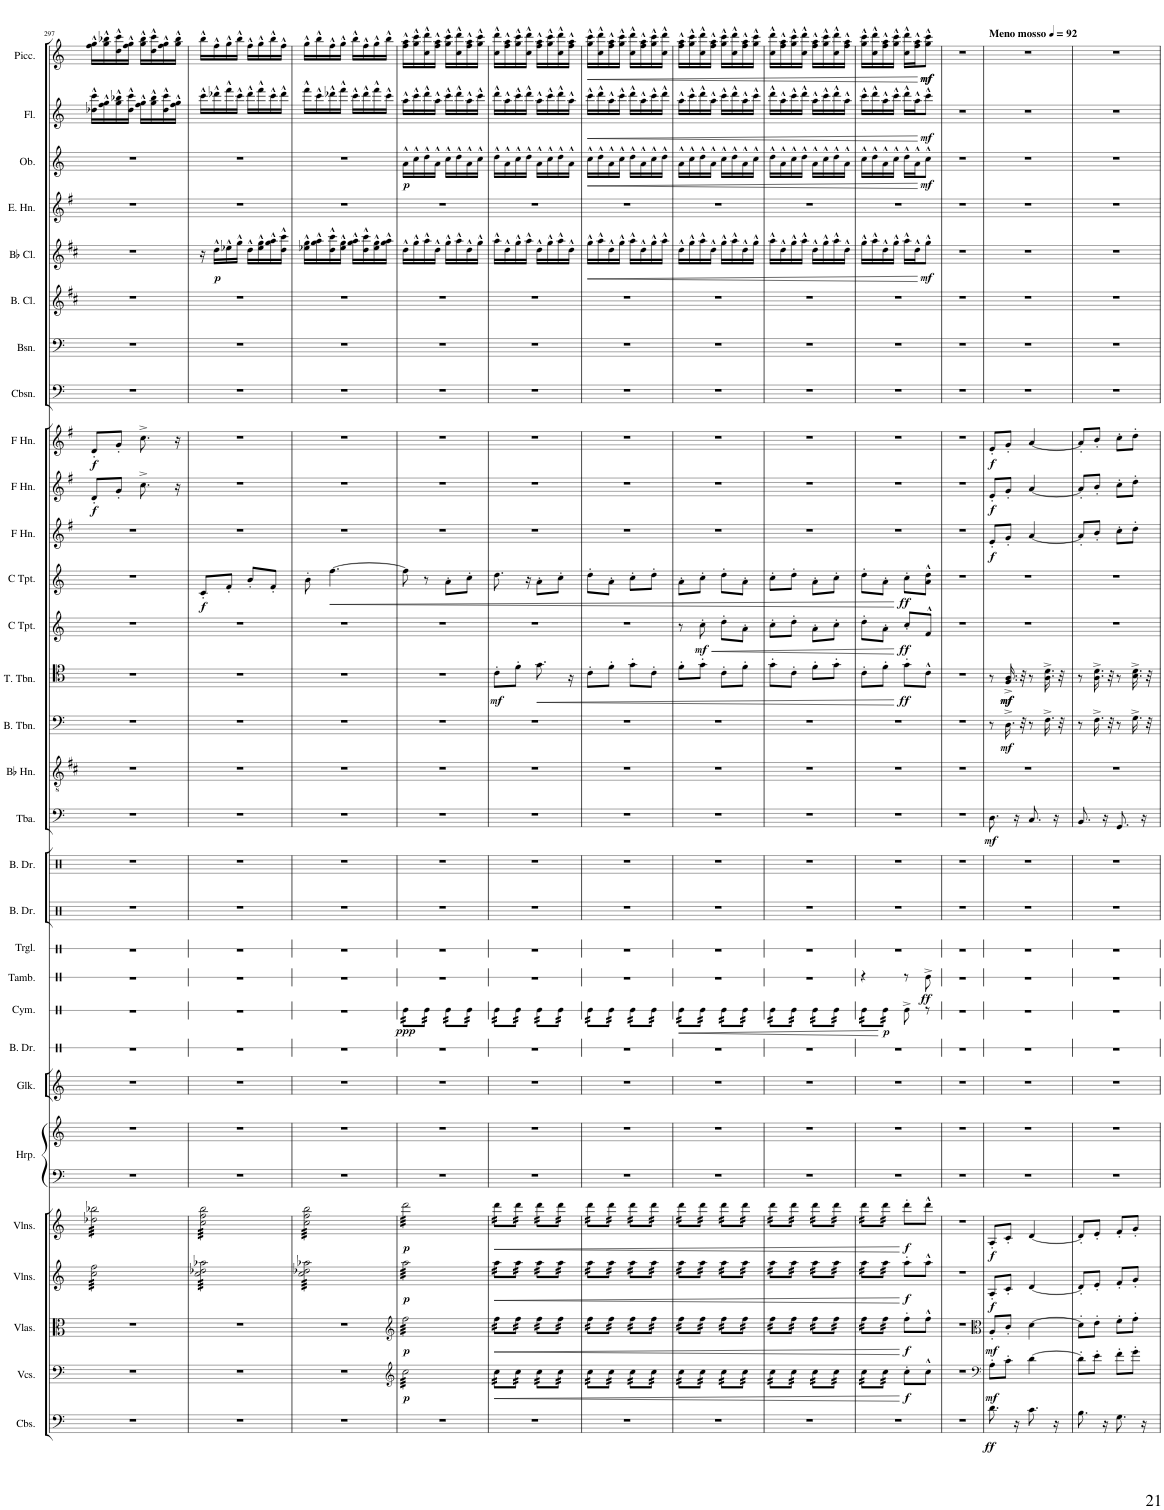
**kern	**dynam	**kern	**dynam	**kern	**dynam	**kern	**dynam	**kern	**dynam	**kern	**kern	**kern	**kern	**kern	**dynam	**kern	**dynam	**kern	**kern	**kern	**kern	**dynam	**kern	**kern	**dynam	**kern	**dynam	**kern	**dynam	**kern	**dynam	**kern	**dynam	**kern	**dynam	**kern	**dynam	**kern	**kern	**kern	**kern	**dynam	**kern	**kern	**dynam	**kern	**dynam	**kern	**dynam
*part30	*part30	*part29	*part29	*part28	*part28	*part27	*part27	*part26	*part26	*part25	*part25	*part24	*part23	*part22	*part22	*part21	*part21	*part20	*part19	*part18	*part17	*part17	*part16	*part15	*part15	*part14	*part14	*part13	*part13	*part12	*part12	*part11	*part11	*part10	*part10	*part9	*part9	*part8	*part7	*part6	*part5	*part5	*part4	*part3	*part3	*part2	*part2	*part1	*part1
*staff31	*staff31	*staff30	*staff30	*staff29	*staff29	*staff28	*staff28	*staff27	*staff27	*staff26	*staff25	*staff24	*staff23	*staff22	*staff22	*staff21	*staff21	*staff20	*staff19	*staff18	*staff17	*staff17	*staff16	*staff15	*staff15	*staff14	*staff14	*staff13	*staff13	*staff12	*staff12	*staff11	*staff11	*staff10	*staff10	*staff9	*staff9	*staff8	*staff7	*staff6	*staff5	*staff5	*staff4	*staff3	*staff3	*staff2	*staff2	*staff1	*staff1
*I"Contrabasses	*	*I"Violoncellos	*	*I"Violas	*	*I"Violins II	*	*I"Violins I	*	*I"Harps	*	*I"Glockenspiel	*I"Bass Drum	*I"Cymbal	*	*I"Tambourine	*	*I"Triangle	*I"Timpani II	*I"Timpani I	*I"Bass Tuba	*	*I"Tenor Tuba	*I"Bass Trombone	*	*I"Tenor Trombone	*	*I"C Trumpet	*	*I"C Trumpet	*	*I"Horn in F	*	*I"Horn in F	*	*I"Horn in F	*	*I"Contrabassoon	*I"Bassoon	*I"Bass Clarinet	*I"Bb Clarinet	*	*I"English Horn	*I"Oboe	*	*I"Flute	*	*I"Piccolo	*
*I'Cbs.	*	*I'Vcs.	*	*I'Vlas.	*	*I'Vlns.	*	*I'Vlns.	*	*I'Hrp.	*	*I'Glk.	*I'B. Dr.	*I'Cym.	*	*I'Tamb.	*	*I'Trgl.	*I'Timp.	*I'Timp.	*I'Tba.	*	*	*I'B. Tbn.	*	*I'T. Tbn.	*	*I'C Tpt.	*	*I'C Tpt.	*	*	*	*	*	*	*	*I'Cbsn.	*I'Bsn.	*I'B. Cl.	*I'Bb Cl.	*	*I'E. Hn.	*I'Ob.	*	*I'Fl.	*	*I'Picc.	*
!!LO:PB:g=z
*clefF4	*	*clefF4	*	*clefC3	*	*clefG2	*	*clefG2	*	*clefF4	*clefG2	*clefG2	*clefX	*clefX	*	*clefX	*	*clefX	*clefF4	*clefF4	*clefF4	*	*clefGv2	*clefF4	*	*clefC4	*	*clefG2	*	*clefG2	*	*clefG2	*	*clefG2	*	*clefG2	*	*clefF4	*clefF4	*clefG2	*clefG2	*	*clefG2	*clefG2	*	*clefG2	*	*clefG2	*
*Trd7c12	*	*	*	*	*	*	*	*	*	*	*	*Trd-14c-24	*	*	*	*	*	*	*	*	*	*	*Trd1c2	*	*	*	*	*	*	*	*	*Trd4c7	*	*Trd4c7	*	*Trd4c7	*	*Trd7c12	*	*Trd8c14	*Trd1c2	*	*Trd4c7	*	*	*	*	*Trd-7c-12	*
*k[]	*	*k[]	*	*k[]	*	*k[]	*	*k[]	*	*k[]	*k[]	*k[]	*k[]	*k[]	*	*k[]	*	*k[]	*k[]	*k[]	*k[]	*	*k[f#c#]	*k[]	*	*k[]	*	*k[]	*	*k[]	*	*k[f#]	*	*k[f#]	*	*k[f#]	*	*k[]	*k[]	*k[f#c#]	*k[f#c#]	*	*k[f#]	*k[]	*	*k[]	*	*k[]	*
*M2/4	*	*M2/4	*	*M2/4	*	*M2/4	*	*M2/4	*	*M2/4	*M2/4	*M2/4	*M2/4	*M2/4	*	*M2/4	*	*M2/4	*M2/4	*M2/4	*M2/4	*	*M2/4	*M2/4	*	*M2/4	*	*M2/4	*	*M2/4	*	*M2/4	*	*M2/4	*	*M2/4	*	*M2/4	*M2/4	*M2/4	*M2/4	*	*M2/4	*M2/4	*	*M2/4	*	*M2/4	*
=297	=297	=297	=297	=297	=297	=297	=297	=297	=297	=297	=297	=297	=297	=297	=297	=297	=297	=297	=297	=297	=297	=297	=297	=297	=297	=297	=297	=297	=297	=297	=297	=297	=297	=297	=297	=297	=297	=297	=297	=297	=297	=297	=297	=297	=297	=297	=297	=297	=297
!	!	!	!	!	!	!	!	!	!	!	!	!	!	!	!	!	!	!	!	!	!	!	!	!	!	!	!	!	!	!	!	!	!	!	!LO:DY:b	!	!LO:DY:b	!	!	!	!	!	!	!	!	!	!	!	!
*	*	*	*	*	*	*tremolo	*	*	*	*	*	*	*	*	*	*	*	*	*	*	*	*	*	*	*	*	*	*	*	*	*	*	*	*	*	*	*	*	*	*	*	*	*	*	*	*	*	*	*
*	*	*	*	*	*	*	*	*tremolo	*	*	*	*	*	*	*	*	*	*	*	*	*	*	*	*	*	*	*	*	*	*	*	*	*	*	*	*	*	*	*	*	*	*	*	*	*	*	*	*	*
2r	.	2r	.	2r	.	32cc\ 32ff\LLL	.	32dd-X\ 32bb-X\LLL	.	2r	2r	2r	2r	2r	.	2r	.	2r	2r	2r	2r	.	2r	2r	.	2r	.	2r	.	2r	.	2r	.	8d'/L	f	8d'/L	f	2r	2r	2r	2r	.	2r	2r	.	16dd-X\^^ 16ccc\^^LL	.	16ff\^^ 16gg\^^LL	.
.	.	.	.	.	.	32cc\ 32ff\	.	32dd-X\ 32bb-X\	.	.	.	.	.	.	.	.	.	.	.	.	.	.	.	.	.	.	.	.	.	.	.	.	.	.	.	.	.	.	.	.	.	.	.	.	.	.	.	.	.
.	.	.	.	.	.	32cc\ 32ff\	.	32dd-X\ 32bb-X\	.	.	.	.	.	.	.	.	.	.	.	.	.	.	.	.	.	.	.	.	.	.	.	.	.	.	.	.	.	.	.	.	.	.	.	.	.	16ff\^^ 16gg\^^	.	16gg\^^ 16bb-X\^^	.
.	.	.	.	.	.	32cc\ 32ff\	.	32dd-X\ 32bb-X\	.	.	.	.	.	.	.	.	.	.	.	.	.	.	.	.	.	.	.	.	.	.	.	.	.	.	.	.	.	.	.	.	.	.	.	.	.	.	.	.	.
.	.	.	.	.	.	32cc\ 32ff\	.	32dd-X\ 32bb-X\	.	.	.	.	.	.	.	.	.	.	.	.	.	.	.	.	.	.	.	.	.	.	.	.	.	8g'/J	.	8g'/J	.	.	.	.	.	.	.	.	.	16gg\^^ 16bb-X\^^	.	16dd\^^ 16ccc\^^	.
.	.	.	.	.	.	32cc\ 32ff\	.	32dd-X\ 32bb-X\	.	.	.	.	.	.	.	.	.	.	.	.	.	.	.	.	.	.	.	.	.	.	.	.	.	.	.	.	.	.	.	.	.	.	.	.	.	.	.	.	.
.	.	.	.	.	.	32cc\ 32ff\	.	32dd-X\ 32bb-X\	.	.	.	.	.	.	.	.	.	.	.	.	.	.	.	.	.	.	.	.	.	.	.	.	.	.	.	.	.	.	.	.	.	.	.	.	.	16dd-\^^ 16ccc\^^JJ	.	16ff\^^ 16gg\^^JJ	.
.	.	.	.	.	.	32cc\ 32ff\	.	32dd-X\ 32bb-X\	.	.	.	.	.	.	.	.	.	.	.	.	.	.	.	.	.	.	.	.	.	.	.	.	.	.	.	.	.	.	.	.	.	.	.	.	.	.	.	.	.
.	.	.	.	.	.	32cc\ 32ff\	.	32dd-X\ 32bb-X\	.	.	.	.	.	.	.	.	.	.	.	.	.	.	.	.	.	.	.	.	.	.	.	.	.	8.cc^\	.	8.cc^\	.	.	.	.	.	.	.	.	.	16ff\^^ 16gg\^^LL	.	16gg\^^ 16bb-\^^LL	.
.	.	.	.	.	.	32cc\ 32ff\	.	32dd-X\ 32bb-X\	.	.	.	.	.	.	.	.	.	.	.	.	.	.	.	.	.	.	.	.	.	.	.	.	.	.	.	.	.	.	.	.	.	.	.	.	.	.	.	.	.
.	.	.	.	.	.	32cc\ 32ff\	.	32dd-X\ 32bb-X\	.	.	.	.	.	.	.	.	.	.	.	.	.	.	.	.	.	.	.	.	.	.	.	.	.	.	.	.	.	.	.	.	.	.	.	.	.	16gg\^^ 16bb-\^^	.	16dd\^^ 16ccc\^^	.
.	.	.	.	.	.	32cc\ 32ff\	.	32dd-X\ 32bb-X\	.	.	.	.	.	.	.	.	.	.	.	.	.	.	.	.	.	.	.	.	.	.	.	.	.	.	.	.	.	.	.	.	.	.	.	.	.	.	.	.	.
.	.	.	.	.	.	32cc\ 32ff\	.	32dd-X\ 32bb-X\	.	.	.	.	.	.	.	.	.	.	.	.	.	.	.	.	.	.	.	.	.	.	.	.	.	.	.	.	.	.	.	.	.	.	.	.	.	16dd-\^^ 16ccc\^^	.	16ff\^^ 16gg\^^	.
.	.	.	.	.	.	32cc\ 32ff\	.	32dd-X\ 32bb-X\	.	.	.	.	.	.	.	.	.	.	.	.	.	.	.	.	.	.	.	.	.	.	.	.	.	.	.	.	.	.	.	.	.	.	.	.	.	.	.	.	.
.	.	.	.	.	.	32cc\ 32ff\	.	32dd-X\ 32bb-X\	.	.	.	.	.	.	.	.	.	.	.	.	.	.	.	.	.	.	.	.	.	.	.	.	.	16r	.	16r	.	.	.	.	.	.	.	.	.	16ff\^^ 16gg\^^JJ	.	16gg\^^ 16bb-\^^JJ	.
.	.	.	.	.	.	32cc\ 32ff\JJJ	.	32dd-X\ 32bb-X\JJJ	.	.	.	.	.	.	.	.	.	.	.	.	.	.	.	.	.	.	.	.	.	.	.	.	.	.	.	.	.	.	.	.	.	.	.	.	.	.	.	.	.
=298	=298	=298	=298	=298	=298	=298	=298	=298	=298	=298	=298	=298	=298	=298	=298	=298	=298	=298	=298	=298	=298	=298	=298	=298	=298	=298	=298	=298	=298	=298	=298	=298	=298	=298	=298	=298	=298	=298	=298	=298	=298	=298	=298	=298	=298	=298	=298	=298	=298
!	!	!	!	!	!	!	!	!	!	!	!	!	!	!	!	!	!	!	!	!	!	!	!	!	!	!	!	!	!	!	!LO:DY:b	!	!	!	!	!	!	!	!	!	!	!	!	!	!	!	!	!	!
2r	.	2r	.	2r	.	32cc\ 32dd-X\ 32aa-X\LLL	.	32cc\ 32ff\ 32bb\LLL	.	2r	2r	2r	2r	2r	.	2r	.	2r	2r	2r	2r	.	2r	2r	.	2r	.	2r	.	8c'/L	f	2r	.	2r	.	2r	.	2r	2r	2r	16r	.	2r	2r	.	16ccc^^\LL	.	16bb^^\LL	.
.	.	.	.	.	.	32cc\ 32dd-X\ 32aa-X\	.	32cc\ 32ff\ 32bb\	.	.	.	.	.	.	.	.	.	.	.	.	.	.	.	.	.	.	.	.	.	.	.	.	.	.	.	.	.	.	.	.	.	.	.	.	.	.	.	.	.
!	!	!	!	!	!	!	!	!	!	!	!	!	!	!	!	!	!	!	!	!	!	!	!	!	!	!	!	!	!	!	!	!	!	!	!	!	!	!	!	!	!	!LO:DY:b	!	!	!	!	!	!	!
.	.	.	.	.	.	32cc\ 32dd-X\ 32aa-X\	.	32cc\ 32ff\ 32bb\	.	.	.	.	.	.	.	.	.	.	.	.	.	.	.	.	.	.	.	.	.	.	.	.	.	.	.	.	.	.	.	.	16dd^^\LL	p	.	.	.	16ddd-X^^\	.	16ff^^\	.
.	.	.	.	.	.	32cc\ 32dd-X\ 32aa-X\	.	32cc\ 32ff\ 32bb\	.	.	.	.	.	.	.	.	.	.	.	.	.	.	.	.	.	.	.	.	.	.	.	.	.	.	.	.	.	.	.	.	.	.	.	.	.	.	.	.	.
.	.	.	.	.	.	32cc\ 32dd-X\ 32aa-X\	.	32cc\ 32ff\ 32bb\	.	.	.	.	.	.	.	.	.	.	.	.	.	.	.	.	.	.	.	.	.	8f'/J	.	.	.	.	.	.	.	.	.	.	16ee-X^^\	.	.	.	.	16fff^^\	.	16gg^^\	.
.	.	.	.	.	.	32cc\ 32dd-X\ 32aa-X\	.	32cc\ 32ff\ 32bb\	.	.	.	.	.	.	.	.	.	.	.	.	.	.	.	.	.	.	.	.	.	.	.	.	.	.	.	.	.	.	.	.	.	.	.	.	.	.	.	.	.
.	.	.	.	.	.	32cc\ 32dd-X\ 32aa-X\	.	32cc\ 32ff\ 32bb\	.	.	.	.	.	.	.	.	.	.	.	.	.	.	.	.	.	.	.	.	.	.	.	.	.	.	.	.	.	.	.	.	16gg^^\JJ	.	.	.	.	16ccc^^\JJ	.	16bb^^\JJ	.
.	.	.	.	.	.	32cc\ 32dd-X\ 32aa-X\	.	32cc\ 32ff\ 32bb\	.	.	.	.	.	.	.	.	.	.	.	.	.	.	.	.	.	.	.	.	.	.	.	.	.	.	.	.	.	.	.	.	.	.	.	.	.	.	.	.	.
.	.	.	.	.	.	32cc\ 32dd-X\ 32aa-X\	.	32cc\ 32ff\ 32bb\	.	.	.	.	.	.	.	.	.	.	.	.	.	.	.	.	.	.	.	.	.	8b'/L	.	.	.	.	.	.	.	.	.	.	16dd^^\LL	.	.	.	.	16ddd-^^\LL	.	16ff^^\LL	.
.	.	.	.	.	.	32cc\ 32dd-X\ 32aa-X\	.	32cc\ 32ff\ 32bb\	.	.	.	.	.	.	.	.	.	.	.	.	.	.	.	.	.	.	.	.	.	.	.	.	.	.	.	.	.	.	.	.	.	.	.	.	.	.	.	.	.
.	.	.	.	.	.	32cc\ 32dd-X\ 32aa-X\	.	32cc\ 32ff\ 32bb\	.	.	.	.	.	.	.	.	.	.	.	.	.	.	.	.	.	.	.	.	.	.	.	.	.	.	.	.	.	.	.	.	16ee-\^^ 16gg\^^	.	.	.	.	16fff^^\	.	16gg^^\	.
.	.	.	.	.	.	32cc\ 32dd-X\ 32aa-X\	.	32cc\ 32ff\ 32bb\	.	.	.	.	.	.	.	.	.	.	.	.	.	.	.	.	.	.	.	.	.	.	.	.	.	.	.	.	.	.	.	.	.	.	.	.	.	.	.	.	.
.	.	.	.	.	.	32cc\ 32dd-X\ 32aa-X\	.	32cc\ 32ff\ 32bb\	.	.	.	.	.	.	.	.	.	.	.	.	.	.	.	.	.	.	.	.	.	8f'/J	.	.	.	.	.	.	.	.	.	.	16gg\^^ 16aa\^^	.	.	.	.	16ccc^^\	.	16bb^^\	.
.	.	.	.	.	.	32cc\ 32dd-X\ 32aa-X\	.	32cc\ 32ff\ 32bb\	.	.	.	.	.	.	.	.	.	.	.	.	.	.	.	.	.	.	.	.	.	.	.	.	.	.	.	.	.	.	.	.	.	.	.	.	.	.	.	.	.
.	.	.	.	.	.	32cc\ 32dd-X\ 32aa-X\	.	32cc\ 32ff\ 32bb\	.	.	.	.	.	.	.	.	.	.	.	.	.	.	.	.	.	.	.	.	.	.	.	.	.	.	.	.	.	.	.	.	16dd\^^ 16ccc#\^^JJ	.	.	.	.	16ddd-^^\JJ	.	16ff^^\JJ	.
.	.	.	.	.	.	32cc\ 32dd-X\ 32aa-X\JJJ	.	32cc\ 32ff\ 32bb\JJJ	.	.	.	.	.	.	.	.	.	.	.	.	.	.	.	.	.	.	.	.	.	.	.	.	.	.	.	.	.	.	.	.	.	.	.	.	.	.	.	.	.
=299	=299	=299	=299	=299	=299	=299	=299	=299	=299	=299	=299	=299	=299	=299	=299	=299	=299	=299	=299	=299	=299	=299	=299	=299	=299	=299	=299	=299	=299	=299	=299	=299	=299	=299	=299	=299	=299	=299	=299	=299	=299	=299	=299	=299	=299	=299	=299	=299	=299
2r	.	2r	.	2r	.	32cc\ 32dd-X\ 32aa-X\LLL	.	32cc\ 32ff\ 32bb\LLL	.	2r	2r	2r	2r	2r	.	2r	.	2r	2r	2r	2r	.	2r	2r	.	2r	.	2r	.	8b'\	.	2r	.	2r	.	2r	.	2r	2r	2r	16ee-X\^^ 16gg\^^LL	.	2r	2r	.	16fff^^\LL	.	16gg^^\LL	.
.	.	.	.	.	.	32cc\ 32dd-X\ 32aa-X\	.	32cc\ 32ff\ 32bb\	.	.	.	.	.	.	.	.	.	.	.	.	.	.	.	.	.	.	.	.	.	.	.	.	.	.	.	.	.	.	.	.	.	.	.	.	.	.	.	.	.
.	.	.	.	.	.	32cc\ 32dd-X\ 32aa-X\	.	32cc\ 32ff\ 32bb\	.	.	.	.	.	.	.	.	.	.	.	.	.	.	.	.	.	.	.	.	.	.	.	.	.	.	.	.	.	.	.	.	16gg\^^ 16aa\^^	.	.	.	.	16ccc^^\	.	16bb^^\	.
.	.	.	.	.	.	32cc\ 32dd-X\ 32aa-X\	.	32cc\ 32ff\ 32bb\	.	.	.	.	.	.	.	.	.	.	.	.	.	.	.	.	.	.	.	.	.	.	.	.	.	.	.	.	.	.	.	.	.	.	.	.	.	.	.	.	.
!	!	!	!	!	!	!	!	!	!	!	!	!	!	!	!	!	!	!	!	!	!	!	!	!	!	!	!	!	!	!	!LO:HP:b	!	!	!	!	!	!	!	!	!	!	!	!	!	!	!	!	!	!
.	.	.	.	.	.	32cc\ 32dd-X\ 32aa-X\	.	32cc\ 32ff\ 32bb\	.	.	.	.	.	.	.	.	.	.	.	.	.	.	.	.	.	.	.	.	.	[4.ff\	<	.	.	.	.	.	.	.	.	.	16dd\^^ 16ccc#\^^	.	.	.	.	16ddd-X^^\	.	16ff^^\	.
.	.	.	.	.	.	32cc\ 32dd-X\ 32aa-X\	.	32cc\ 32ff\ 32bb\	.	.	.	.	.	.	.	.	.	.	.	.	.	.	.	.	.	.	.	.	.	.	.	.	.	.	.	.	.	.	.	.	.	.	.	.	.	.	.	.	.
.	.	.	.	.	.	32cc\ 32dd-X\ 32aa-X\	.	32cc\ 32ff\ 32bb\	.	.	.	.	.	.	.	.	.	.	.	.	.	.	.	.	.	.	.	.	.	.	.	.	.	.	.	.	.	.	.	.	16ee-\^^ 16gg\^^JJ	.	.	.	.	16fff^^\JJ	.	16gg^^\JJ	.
.	.	.	.	.	.	32cc\ 32dd-X\ 32aa-X\	.	32cc\ 32ff\ 32bb\	.	.	.	.	.	.	.	.	.	.	.	.	.	.	.	.	.	.	.	.	.	.	.	.	.	.	.	.	.	.	.	.	.	.	.	.	.	.	.	.	.
.	.	.	.	.	.	32cc\ 32dd-X\ 32aa-X\	.	32cc\ 32ff\ 32bb\	.	.	.	.	.	.	.	.	.	.	.	.	.	.	.	.	.	.	.	.	.	.	.	.	.	.	.	.	.	.	.	.	16gg\^^ 16aa\^^LL	.	.	.	.	16ccc^^\LL	.	16bb^^\LL	.
.	.	.	.	.	.	32cc\ 32dd-X\ 32aa-X\	.	32cc\ 32ff\ 32bb\	.	.	.	.	.	.	.	.	.	.	.	.	.	.	.	.	.	.	.	.	.	.	.	.	.	.	.	.	.	.	.	.	.	.	.	.	.	.	.	.	.
.	.	.	.	.	.	32cc\ 32dd-X\ 32aa-X\	.	32cc\ 32ff\ 32bb\	.	.	.	.	.	.	.	.	.	.	.	.	.	.	.	.	.	.	.	.	.	.	.	.	.	.	.	.	.	.	.	.	16dd\^^ 16ccc#\^^	.	.	.	.	16ddd-^^\	.	16ff^^\	.
.	.	.	.	.	.	32cc\ 32dd-X\ 32aa-X\	.	32cc\ 32ff\ 32bb\	.	.	.	.	.	.	.	.	.	.	.	.	.	.	.	.	.	.	.	.	.	.	.	.	.	.	.	.	.	.	.	.	.	.	.	.	.	.	.	.	.
.	.	.	.	.	.	32cc\ 32dd-X\ 32aa-X\	.	32cc\ 32ff\ 32bb\	.	.	.	.	.	.	.	.	.	.	.	.	.	.	.	.	.	.	.	.	.	.	.	.	.	.	.	.	.	.	.	.	16ee-\^^ 16gg\^^	.	.	.	.	16fff^^\	.	16gg^^\	.
.	.	.	.	.	.	32cc\ 32dd-X\ 32aa-X\	.	32cc\ 32ff\ 32bb\	.	.	.	.	.	.	.	.	.	.	.	.	.	.	.	.	.	.	.	.	.	.	.	.	.	.	.	.	.	.	.	.	.	.	.	.	.	.	.	.	.
.	.	.	.	.	.	32cc\ 32dd-X\ 32aa-X\	.	32cc\ 32ff\ 32bb\	.	.	.	.	.	.	.	.	.	.	.	.	.	.	.	.	.	.	.	.	.	.	.	.	.	.	.	.	.	.	.	.	16gg\^^ 16aa\^^JJ	.	.	.	.	16ccc^^\JJ	.	16bb^^\JJ	.
.	.	.	.	.	.	32cc\ 32dd-X\ 32aa-X\JJJ	.	32cc\ 32ff\ 32bb\JJJ	.	.	.	.	.	.	.	.	.	.	.	.	.	.	.	.	.	.	.	.	.	.	.	.	.	.	.	.	.	.	.	.	.	.	.	.	.	.	.	.	.
=300	=300	=300	=300	=300	=300	=300	=300	=300	=300	=300	=300	=300	=300	=300	=300	=300	=300	=300	=300	=300	=300	=300	=300	=300	=300	=300	=300	=300	=300	=300	=300	=300	=300	=300	=300	=300	=300	=300	=300	=300	=300	=300	=300	=300	=300	=300	=300	=300	=300
*	*	*clefG2	*	*clefG2	*	*	*	*	*	*	*	*	*	*	*	*	*	*	*	*	*	*	*	*	*	*	*	*	*	*	*	*	*	*	*	*	*	*	*	*	*	*	*	*	*	*	*	*	*
!	!	!	!LO:DY:b	!	!LO:DY:b	!	!LO:DY:b	!	!LO:DY:b	!	!	!	!	!	!LO:DY:b	!	!	!	!	!	!	!	!	!	!	!	!	!	!	!	!	!	!	!	!	!	!	!	!	!	!	!	!	!	!LO:DY:b	!	!	!	!
*	*	*tremolo	*	*	*	*	*	*	*	*	*	*	*	*	*	*	*	*	*	*	*	*	*	*	*	*	*	*	*	*	*	*	*	*	*	*	*	*	*	*	*	*	*	*	*	*	*	*	*
*	*	*	*	*tremolo	*	*	*	*	*	*	*	*	*	*	*	*	*	*	*	*	*	*	*	*	*	*	*	*	*	*	*	*	*	*	*	*	*	*	*	*	*	*	*	*	*	*	*	*	*
*	*	*	*	*	*	*	*	*	*	*	*	*	*	*tremolo	*	*	*	*	*	*	*	*	*	*	*	*	*	*	*	*	*	*	*	*	*	*	*	*	*	*	*	*	*	*	*	*	*	*	*
2r	.	32cc\LLL	p	32ff\LLL	p	32aa\LLL	p	32ddd\LLL	p	2r	2r	2r	2r	32Re\LLL	ppp	2r	.	2r	2r	2r	2r	.	2r	2r	.	2r	.	2r	.	8ff\]	.	2r	.	2r	.	2r	.	2r	2r	2r	16dd^^\LL	.	2r	16a^^\LL	p	16aa^^\LL	.	16ff\^^ 16aa\^^LL	.
.	.	32cc\	.	32ff\	.	32aa\	.	32ddd\	.	.	.	.	.	32Re\	.	.	.	.	.	.	.	.	.	.	.	.	.	.	.	.	.	.	.	.	.	.	.	.	.	.	.	.	.	.	.	.	.	.	.
.	.	32cc\	.	32ff\	.	32aa\	.	32ddd\	.	.	.	.	.	32Re\	.	.	.	.	.	.	.	.	.	.	.	.	.	.	.	.	.	.	.	.	.	.	.	.	.	.	16gg^^\	.	.	16cc^^\	.	16ccc^^\	.	16gg\^^ 16ccc\^^	.
.	.	32cc\	.	32ff\	.	32aa\	.	32ddd\	.	.	.	.	.	32Re\	.	.	.	.	.	.	.	.	.	.	.	.	.	.	.	.	.	.	.	.	.	.	.	.	.	.	.	.	.	.	.	.	.	.	.
.	.	32cc\	.	32ff\	.	32aa\	.	32ddd\	.	.	.	.	.	32Re\	.	.	.	.	.	.	.	.	.	.	.	.	.	.	.	8r	.	.	.	.	.	.	.	.	.	.	16aa^^\	.	.	16dd^^\	.	16ddd^^\	.	16cc\^^ 16ddd\^^	.
.	.	32cc\	.	32ff\	.	32aa\	.	32ddd\	.	.	.	.	.	32Re\	.	.	.	.	.	.	.	.	.	.	.	.	.	.	.	.	.	.	.	.	.	.	.	.	.	.	.	.	.	.	.	.	.	.	.
.	.	32cc\	.	32ff\	.	32aa\	.	32ddd\	.	.	.	.	.	32Re\	.	.	.	.	.	.	.	.	.	.	.	.	.	.	.	.	.	.	.	.	.	.	.	.	.	.	16dd^^\JJ	.	.	16a^^\JJ	.	16aa^^\JJ	.	16ff\^^ 16aa\^^JJ	.
.	.	32cc\	.	32ff\	.	32aa\	.	32ddd\	.	.	.	.	.	32Re\JJJ	.	.	.	.	.	.	.	.	.	.	.	.	.	.	.	.	.	.	.	.	.	.	.	.	.	.	.	.	.	.	.	.	.	.	.
*	*	*	*	*	*	*	*	*	*	*	*	*	*	*	*	*	*	*	*	*	*	*	*	*	*	*	*	*	*	*	*	*	*	*	*	*	*	*	*	*	*	*	*	*	*	*	*	*MM128	*
.	.	32cc\	.	32ff\	.	32aa\	.	32ddd\	.	.	.	.	.	32Re\LLL	.	.	.	.	.	.	.	.	.	.	.	.	.	.	.	8a'\L	.	.	.	.	.	.	.	.	.	.	16gg^^\LL	.	.	16cc^^\LL	.	16ccc^^\LL	.	16gg\^^ 16ccc\^^LL	.
.	.	32cc\	.	32ff\	.	32aa\	.	32ddd\	.	.	.	.	.	32Re\	.	.	.	.	.	.	.	.	.	.	.	.	.	.	.	.	.	.	.	.	.	.	.	.	.	.	.	.	.	.	.	.	.	.	.
.	.	32cc\	.	32ff\	.	32aa\	.	32ddd\	.	.	.	.	.	32Re\	.	.	.	.	.	.	.	.	.	.	.	.	.	.	.	.	.	.	.	.	.	.	.	.	.	.	16aa^^\	.	.	16dd^^\	.	16ddd^^\	.	16cc\^^ 16ddd\^^	.
.	.	32cc\	.	32ff\	.	32aa\	.	32ddd\	.	.	.	.	.	32Re\	.	.	.	.	.	.	.	.	.	.	.	.	.	.	.	.	.	.	.	.	.	.	.	.	.	.	.	.	.	.	.	.	.	.	.
.	.	32cc\	.	32ff\	.	32aa\	.	32ddd\	.	.	.	.	.	32Re\	.	.	.	.	.	.	.	.	.	.	.	.	.	.	.	8cc'\J	.	.	.	.	.	.	.	.	.	.	16dd^^\	.	.	16a^^\	.	16aa^^\	.	16ff\^^ 16aa\^^	.
.	.	32cc\	.	32ff\	.	32aa\	.	32ddd\	.	.	.	.	.	32Re\	.	.	.	.	.	.	.	.	.	.	.	.	.	.	.	.	.	.	.	.	.	.	.	.	.	.	.	.	.	.	.	.	.	.	.
.	.	32cc\	.	32ff\	.	32aa\	.	32ddd\	.	.	.	.	.	32Re\	.	.	.	.	.	.	.	.	.	.	.	.	.	.	.	.	.	.	.	.	.	.	.	.	.	.	16gg^^\JJ	.	.	16cc^^\JJ	.	16ccc^^\JJ	.	16gg\^^ 16ccc\^^JJ	.
.	.	32cc\JJJ	.	32ff\JJJ	.	32aa\JJJ	.	32ddd\JJJ	.	.	.	.	.	32Re\JJJ	.	.	.	.	.	.	.	.	.	.	.	.	.	.	.	.	.	.	.	.	.	.	.	.	.	.	.	.	.	.	.	.	.	.	.
=301	=301	=301	=301	=301	=301	=301	=301	=301	=301	=301	=301	=301	=301	=301	=301	=301	=301	=301	=301	=301	=301	=301	=301	=301	=301	=301	=301	=301	=301	=301	=301	=301	=301	=301	=301	=301	=301	=301	=301	=301	=301	=301	=301	=301	=301	=301	=301	=301	=301
!	!	!	!LO:HP:b	!	!LO:HP:b	!	!LO:HP:b	!	!LO:HP:b	!	!	!	!	!	!	!	!	!	!	!	!	!	!	!	!	!	!LO:DY:b	!	!	!	!	!	!	!	!	!	!	!	!	!	!	!	!	!	!	!	!	!	!
2r	.	32cc\LLL	<	32ff\LLL	<	32aa\LLL	<	32ddd\LLL	<	2r	2r	2r	2r	32Re\LLL	.	2r	.	2r	2r	2r	2r	.	2r	2r	.	8c'\L	mf	2r	.	8.dd\	.	2r	.	2r	.	2r	.	2r	2r	2r	16aa^^\LL	.	2r	16dd^^\LL	.	16ddd^^\LL	.	16cc\^^ 16ddd\^^LL	.
.	.	32cc\	.	32ff\	.	32aa\	.	32ddd\	.	.	.	.	.	32Re\	.	.	.	.	.	.	.	.	.	.	.	.	.	.	.	.	.	.	.	.	.	.	.	.	.	.	.	.	.	.	.	.	.	.	.
.	.	32cc\	.	32ff\	.	32aa\	.	32ddd\	.	.	.	.	.	32Re\	.	.	.	.	.	.	.	.	.	.	.	.	.	.	.	.	.	.	.	.	.	.	.	.	.	.	16dd^^\	.	.	16a^^\	.	16aa^^\	.	16ff\^^ 16aa\^^	.
.	.	32cc\	.	32ff\	.	32aa\	.	32ddd\	.	.	.	.	.	32Re\	.	.	.	.	.	.	.	.	.	.	.	.	.	.	.	.	.	.	.	.	.	.	.	.	.	.	.	.	.	.	.	.	.	.	.
.	.	32cc\	.	32ff\	.	32aa\	.	32ddd\	.	.	.	.	.	32Re\	.	.	.	.	.	.	.	.	.	.	.	8f'\J	.	.	.	.	.	.	.	.	.	.	.	.	.	.	16gg^^\	.	.	16cc^^\	.	16ccc^^\	.	16gg\^^ 16ccc\^^	.
.	.	32cc\	.	32ff\	.	32aa\	.	32ddd\	.	.	.	.	.	32Re\	.	.	.	.	.	.	.	.	.	.	.	.	.	.	.	.	.	.	.	.	.	.	.	.	.	.	.	.	.	.	.	.	.	.	.
.	.	32cc\	.	32ff\	.	32aa\	.	32ddd\	.	.	.	.	.	32Re\	.	.	.	.	.	.	.	.	.	.	.	.	.	.	.	16r	.	.	.	.	.	.	.	.	.	.	16aa^^\JJ	.	.	16dd^^\JJ	.	16ddd^^\JJ	.	16cc\^^ 16ddd\^^JJ	.
.	.	32cc\JJJ	.	32ff\JJJ	.	32aa\JJJ	.	32ddd\JJJ	.	.	.	.	.	32Re\JJJ	.	.	.	.	.	.	.	.	.	.	.	.	.	.	.	.	.	.	.	.	.	.	.	.	.	.	.	.	.	.	.	.	.	.	.
!	!	!	!	!	!	!	!	!	!	!	!	!	!	!	!	!	!	!	!	!	!	!	!	!	!	!	!LO:HP:b	!	!	!	!	!	!	!	!	!	!	!	!	!	!	!	!	!	!	!	!	!	!
.	.	32cc\LLL	.	32ff\LLL	.	32aa\LLL	.	32ddd\LLL	.	.	.	.	.	32Re\LLL	.	.	.	.	.	.	.	.	.	.	.	8.g\	<	.	.	8a'\L	.	.	.	.	.	.	.	.	.	.	16dd^^\LL	.	.	16a^^\LL	.	16aa^^\LL	.	16ff\^^ 16aa\^^LL	.
.	.	32cc\	.	32ff\	.	32aa\	.	32ddd\	.	.	.	.	.	32Re\	.	.	.	.	.	.	.	.	.	.	.	.	.	.	.	.	.	.	.	.	.	.	.	.	.	.	.	.	.	.	.	.	.	.	.
.	.	32cc\	.	32ff\	.	32aa\	.	32ddd\	.	.	.	.	.	32Re\	.	.	.	.	.	.	.	.	.	.	.	.	.	.	.	.	.	.	.	.	.	.	.	.	.	.	16gg^^\	.	.	16cc^^\	.	16ccc^^\	.	16gg\^^ 16ccc\^^	.
.	.	32cc\	.	32ff\	.	32aa\	.	32ddd\	.	.	.	.	.	32Re\	.	.	.	.	.	.	.	.	.	.	.	.	.	.	.	.	.	.	.	.	.	.	.	.	.	.	.	.	.	.	.	.	.	.	.
.	.	32cc\	.	32ff\	.	32aa\	.	32ddd\	.	.	.	.	.	32Re\	.	.	.	.	.	.	.	.	.	.	.	.	.	.	.	8cc'\J	.	.	.	.	.	.	.	.	.	.	16aa^^\	.	.	16dd^^\	.	16ddd^^\	.	16cc\^^ 16ddd\^^	.
.	.	32cc\	.	32ff\	.	32aa\	.	32ddd\	.	.	.	.	.	32Re\	.	.	.	.	.	.	.	.	.	.	.	.	.	.	.	.	.	.	.	.	.	.	.	.	.	.	.	.	.	.	.	.	.	.	.
.	.	32cc\	.	32ff\	.	32aa\	.	32ddd\	.	.	.	.	.	32Re\	.	.	.	.	.	.	.	.	.	.	.	16r	.	.	.	.	.	.	.	.	.	.	.	.	.	.	16dd^^\JJ	.	.	16a^^\JJ	.	16aa^^\JJ	.	16ff\^^ 16aa\^^JJ	.
.	.	32cc\JJJ	.	32ff\JJJ	.	32aa\JJJ	.	32ddd\JJJ	.	.	.	.	.	32Re\JJJ	.	.	.	.	.	.	.	.	.	.	.	.	.	.	.	.	.	.	.	.	.	.	.	.	.	.	.	.	.	.	.	.	.	.	.
=302	=302	=302	=302	=302	=302	=302	=302	=302	=302	=302	=302	=302	=302	=302	=302	=302	=302	=302	=302	=302	=302	=302	=302	=302	=302	=302	=302	=302	=302	=302	=302	=302	=302	=302	=302	=302	=302	=302	=302	=302	=302	=302	=302	=302	=302	=302	=302	=302	=302
!	!	!	!	!	!	!	!	!	!	!	!	!	!	!	!	!	!	!	!	!	!	!	!	!	!	!	!	!	!	!	!	!	!	!	!	!	!	!	!	!	!	!LO:HP:b	!	!	!LO:HP:b	!	!LO:HP:b	!	!LO:HP:b
2r	.	32cc\LLL	.	32ff\LLL	.	32aa\LLL	.	32ddd\LLL	.	2r	2r	2r	2r	32Re\LLL	.	2r	.	2r	2r	2r	2r	.	2r	2r	.	8c'\L	.	2r	.	8dd'\L	.	2r	.	2r	.	2r	.	2r	2r	2r	16gg^^\LL	<	2r	16cc^^\LL	<	16ccc^^\LL	<	16gg\^^ 16ccc\^^LL	<
.	.	32cc\	.	32ff\	.	32aa\	.	32ddd\	.	.	.	.	.	32Re\	.	.	.	.	.	.	.	.	.	.	.	.	.	.	.	.	.	.	.	.	.	.	.	.	.	.	.	.	.	.	.	.	.	.	.
.	.	32cc\	.	32ff\	.	32aa\	.	32ddd\	.	.	.	.	.	32Re\	.	.	.	.	.	.	.	.	.	.	.	.	.	.	.	.	.	.	.	.	.	.	.	.	.	.	16aa^^\	.	.	16dd^^\	.	16ddd^^\	.	16cc\^^ 16ddd\^^	.
.	.	32cc\	.	32ff\	.	32aa\	.	32ddd\	.	.	.	.	.	32Re\	.	.	.	.	.	.	.	.	.	.	.	.	.	.	.	.	.	.	.	.	.	.	.	.	.	.	.	.	.	.	.	.	.	.	.
*	*	*	*	*	*	*	*	*	*	*	*	*	*	*	*	*	*	*	*	*	*	*	*	*	*	*	*	*	*	*	*	*	*	*	*	*	*	*	*	*	*	*	*	*	*	*	*	*MM132	*
.	.	32cc\	.	32ff\	.	32aa\	.	32ddd\	.	.	.	.	.	32Re\	.	.	.	.	.	.	.	.	.	.	.	8f'\J	.	.	.	8a'\J	.	.	.	.	.	.	.	.	.	.	16dd^^\	.	.	16a^^\	.	16aa^^\	.	16ff\^^ 16aa\^^	.
.	.	32cc\	.	32ff\	.	32aa\	.	32ddd\	.	.	.	.	.	32Re\	.	.	.	.	.	.	.	.	.	.	.	.	.	.	.	.	.	.	.	.	.	.	.	.	.	.	.	.	.	.	.	.	.	.	.
.	.	32cc\	.	32ff\	.	32aa\	.	32ddd\	.	.	.	.	.	32Re\	.	.	.	.	.	.	.	.	.	.	.	.	.	.	.	.	.	.	.	.	.	.	.	.	.	.	16gg^^\JJ	.	.	16cc^^\JJ	.	16ccc^^\JJ	.	16gg\^^ 16ccc\^^JJ	.
.	.	32cc\JJJ	.	32ff\JJJ	.	32aa\JJJ	.	32ddd\JJJ	.	.	.	.	.	32Re\JJJ	.	.	.	.	.	.	.	.	.	.	.	.	.	.	.	.	.	.	.	.	.	.	.	.	.	.	.	.	.	.	.	.	.	.	.
.	.	32cc\LLL	.	32ff\LLL	.	32aa\LLL	.	32ddd\LLL	.	.	.	.	.	32Re\LLL	.	.	.	.	.	.	.	.	.	.	.	8g'\L	.	.	.	8cc'\L	.	.	.	.	.	.	.	.	.	.	16aa^^\LL	.	.	16dd^^\LL	.	16ddd^^\LL	.	16cc\^^ 16ddd\^^LL	.
.	.	32cc\	.	32ff\	.	32aa\	.	32ddd\	.	.	.	.	.	32Re\	.	.	.	.	.	.	.	.	.	.	.	.	.	.	.	.	.	.	.	.	.	.	.	.	.	.	.	.	.	.	.	.	.	.	.
.	.	32cc\	.	32ff\	.	32aa\	.	32ddd\	.	.	.	.	.	32Re\	.	.	.	.	.	.	.	.	.	.	.	.	.	.	.	.	.	.	.	.	.	.	.	.	.	.	16dd^^\	.	.	16a^^\	.	16aa^^\	.	16ff\^^ 16aa\^^	.
.	.	32cc\	.	32ff\	.	32aa\	.	32ddd\	.	.	.	.	.	32Re\	.	.	.	.	.	.	.	.	.	.	.	.	.	.	.	.	.	.	.	.	.	.	.	.	.	.	.	.	.	.	.	.	.	.	.
.	.	32cc\	.	32ff\	.	32aa\	.	32ddd\	.	.	.	.	.	32Re\	.	.	.	.	.	.	.	.	.	.	.	8c'\J	.	.	.	8dd'\J	.	.	.	.	.	.	.	.	.	.	16gg^^\	.	.	16cc^^\	.	16ccc^^\	.	16gg\^^ 16ccc\^^	.
.	.	32cc\	.	32ff\	.	32aa\	.	32ddd\	.	.	.	.	.	32Re\	.	.	.	.	.	.	.	.	.	.	.	.	.	.	.	.	.	.	.	.	.	.	.	.	.	.	.	.	.	.	.	.	.	.	.
.	.	32cc\	.	32ff\	.	32aa\	.	32ddd\	.	.	.	.	.	32Re\	.	.	.	.	.	.	.	.	.	.	.	.	.	.	.	.	.	.	.	.	.	.	.	.	.	.	16aa^^\JJ	.	.	16dd^^\JJ	.	16ddd^^\JJ	.	16cc\^^ 16ddd\^^JJ	.
.	.	32cc\JJJ	.	32ff\JJJ	.	32aa\JJJ	.	32ddd\JJJ	.	.	.	.	.	32Re\JJJ	.	.	.	.	.	.	.	.	.	.	.	.	.	.	.	.	.	.	.	.	.	.	.	.	.	.	.	.	.	.	.	.	.	.	.
=303	=303	=303	=303	=303	=303	=303	=303	=303	=303	=303	=303	=303	=303	=303	=303	=303	=303	=303	=303	=303	=303	=303	=303	=303	=303	=303	=303	=303	=303	=303	=303	=303	=303	=303	=303	=303	=303	=303	=303	=303	=303	=303	=303	=303	=303	=303	=303	=303	=303
!	!	!	!	!	!	!	!	!	!	!	!	!	!	!	!LO:HP:b	!	!	!	!	!	!	!	!	!	!	!	!	!	!	!	!	!	!	!	!	!	!	!	!	!	!	!	!	!	!	!	!	!	!
2r	.	32cc\LLL	.	32ff\LLL	.	32aa\LLL	.	32ddd\LLL	.	2r	2r	2r	2r	32Re\LLL	<	2r	.	2r	2r	2r	2r	.	2r	2r	.	8f'\L	.	8r	.	8a'\L	.	2r	.	2r	.	2r	.	2r	2r	2r	16dd^^\LL	.	2r	16a^^\LL	.	16aa^^\LL	.	16ff\^^ 16aa\^^LL	.
.	.	32cc\	.	32ff\	.	32aa\	.	32ddd\	.	.	.	.	.	32Re\	.	.	.	.	.	.	.	.	.	.	.	.	.	.	.	.	.	.	.	.	.	.	.	.	.	.	.	.	.	.	.	.	.	.	.
.	.	32cc\	.	32ff\	.	32aa\	.	32ddd\	.	.	.	.	.	32Re\	.	.	.	.	.	.	.	.	.	.	.	.	.	.	.	.	.	.	.	.	.	.	.	.	.	.	16gg^^\	.	.	16cc^^\	.	16ccc^^\	.	16gg\^^ 16ccc\^^	.
.	.	32cc\	.	32ff\	.	32aa\	.	32ddd\	.	.	.	.	.	32Re\	.	.	.	.	.	.	.	.	.	.	.	.	.	.	.	.	.	.	.	.	.	.	.	.	.	.	.	.	.	.	.	.	.	.	.
!	!	!	!	!	!	!	!	!	!	!	!	!	!	!	!	!	!	!	!	!	!	!	!	!	!	!	!	!	!LO:HP:b	!	!	!	!	!	!	!	!	!	!	!	!	!	!	!	!	!	!	!	!
!	!	!	!	!	!	!	!	!	!	!	!	!	!	!	!	!	!	!	!	!	!	!	!	!	!	!	!	!	!LO:DY:n=1:b	!	!	!	!	!	!	!	!	!	!	!	!	!	!	!	!	!	!	!	!
.	.	32cc\	.	32ff\	.	32aa\	.	32ddd\	.	.	.	.	.	32Re\	.	.	.	.	.	.	.	.	.	.	.	8g'\J	.	8cc'\	< mf	8cc'\J	.	.	.	.	.	.	.	.	.	.	16aa^^\	.	.	16dd^^\	.	16ddd^^\	.	16cc\^^ 16ddd\^^	.
.	.	32cc\	.	32ff\	.	32aa\	.	32ddd\	.	.	.	.	.	32Re\	.	.	.	.	.	.	.	.	.	.	.	.	.	.	.	.	.	.	.	.	.	.	.	.	.	.	.	.	.	.	.	.	.	.	.
.	.	32cc\	.	32ff\	.	32aa\	.	32ddd\	.	.	.	.	.	32Re\	.	.	.	.	.	.	.	.	.	.	.	.	.	.	.	.	.	.	.	.	.	.	.	.	.	.	16dd^^\JJ	.	.	16a^^\JJ	.	16aa^^\JJ	.	16ff\^^ 16aa\^^JJ	.
.	.	32cc\JJJ	.	32ff\JJJ	.	32aa\JJJ	.	32ddd\JJJ	.	.	.	.	.	32Re\JJJ	.	.	.	.	.	.	.	.	.	.	.	.	.	.	.	.	.	.	.	.	.	.	.	.	.	.	.	.	.	.	.	.	.	.	.
.	.	32cc\LLL	.	32ff\LLL	.	32aa\LLL	.	32ddd\LLL	.	.	.	.	.	32Re\LLL	.	.	.	.	.	.	.	.	.	.	.	8c'\L	.	8dd'\L	.	8dd'\L	.	.	.	.	.	.	.	.	.	.	16gg^^\LL	.	.	16cc^^\LL	.	16ccc^^\LL	.	16gg\^^ 16ccc\^^LL	.
.	.	32cc\	.	32ff\	.	32aa\	.	32ddd\	.	.	.	.	.	32Re\	.	.	.	.	.	.	.	.	.	.	.	.	.	.	.	.	.	.	.	.	.	.	.	.	.	.	.	.	.	.	.	.	.	.	.
.	.	32cc\	.	32ff\	.	32aa\	.	32ddd\	.	.	.	.	.	32Re\	.	.	.	.	.	.	.	.	.	.	.	.	.	.	.	.	.	.	.	.	.	.	.	.	.	.	16aa^^\	.	.	16dd^^\	.	16ddd^^\	.	16cc\^^ 16ddd\^^	.
.	.	32cc\	.	32ff\	.	32aa\	.	32ddd\	.	.	.	.	.	32Re\	.	.	.	.	.	.	.	.	.	.	.	.	.	.	.	.	.	.	.	.	.	.	.	.	.	.	.	.	.	.	.	.	.	.	.
*	*	*	*	*	*	*	*	*	*	*	*	*	*	*	*	*	*	*	*	*	*	*	*	*	*	*	*	*	*	*	*	*	*	*	*	*	*	*	*	*	*	*	*	*	*	*	*	*MM136	*
.	.	32cc\	.	32ff\	.	32aa\	.	32ddd\	.	.	.	.	.	32Re\	.	.	.	.	.	.	.	.	.	.	.	8f'\J	.	8a'\J	.	8a'\J	.	.	.	.	.	.	.	.	.	.	16dd^^\	.	.	16a^^\	.	16aa^^\	.	16ff\^^ 16aa\^^	.
.	.	32cc\	.	32ff\	.	32aa\	.	32ddd\	.	.	.	.	.	32Re\	.	.	.	.	.	.	.	.	.	.	.	.	.	.	.	.	.	.	.	.	.	.	.	.	.	.	.	.	.	.	.	.	.	.	.
.	.	32cc\	.	32ff\	.	32aa\	.	32ddd\	.	.	.	.	.	32Re\	.	.	.	.	.	.	.	.	.	.	.	.	.	.	.	.	.	.	.	.	.	.	.	.	.	.	16gg^^\JJ	.	.	16cc^^\JJ	.	16ccc^^\JJ	.	16gg\^^ 16ccc\^^JJ	.
.	.	32cc\JJJ	.	32ff\JJJ	.	32aa\JJJ	.	32ddd\JJJ	.	.	.	.	.	32Re\JJJ	.	.	.	.	.	.	.	.	.	.	.	.	.	.	.	.	.	.	.	.	.	.	.	.	.	.	.	.	.	.	.	.	.	.	.
=304	=304	=304	=304	=304	=304	=304	=304	=304	=304	=304	=304	=304	=304	=304	=304	=304	=304	=304	=304	=304	=304	=304	=304	=304	=304	=304	=304	=304	=304	=304	=304	=304	=304	=304	=304	=304	=304	=304	=304	=304	=304	=304	=304	=304	=304	=304	=304	=304	=304
2r	.	32cc\LLL	.	32ff\LLL	.	32aa\LLL	.	32ddd\LLL	.	2r	2r	2r	2r	32Re\LLL	.	2r	.	2r	2r	2r	2r	.	2r	2r	.	8g'\L	.	8cc'\L	.	8cc'\L	.	2r	.	2r	.	2r	.	2r	2r	2r	16aa^^\LL	.	2r	16dd^^\LL	.	16ddd^^\LL	.	16cc\^^ 16ddd\^^LL	.
.	.	32cc\	.	32ff\	.	32aa\	.	32ddd\	.	.	.	.	.	32Re\	.	.	.	.	.	.	.	.	.	.	.	.	.	.	.	.	.	.	.	.	.	.	.	.	.	.	.	.	.	.	.	.	.	.	.
.	.	32cc\	.	32ff\	.	32aa\	.	32ddd\	.	.	.	.	.	32Re\	.	.	.	.	.	.	.	.	.	.	.	.	.	.	.	.	.	.	.	.	.	.	.	.	.	.	16dd^^\	.	.	16a^^\	.	16aa^^\	.	16ff\^^ 16aa\^^	.
.	.	32cc\	.	32ff\	.	32aa\	.	32ddd\	.	.	.	.	.	32Re\	.	.	.	.	.	.	.	.	.	.	.	.	.	.	.	.	.	.	.	.	.	.	.	.	.	.	.	.	.	.	.	.	.	.	.
.	.	32cc\	.	32ff\	.	32aa\	.	32ddd\	.	.	.	.	.	32Re\	.	.	.	.	.	.	.	.	.	.	.	8c'\J	.	8dd'\J	.	8dd'\J	.	.	.	.	.	.	.	.	.	.	16gg^^\	.	.	16cc^^\	.	16ccc^^\	.	16gg\^^ 16ccc\^^	.
.	.	32cc\	.	32ff\	.	32aa\	.	32ddd\	.	.	.	.	.	32Re\	.	.	.	.	.	.	.	.	.	.	.	.	.	.	.	.	.	.	.	.	.	.	.	.	.	.	.	.	.	.	.	.	.	.	.
.	.	32cc\	.	32ff\	.	32aa\	.	32ddd\	.	.	.	.	.	32Re\	.	.	.	.	.	.	.	.	.	.	.	.	.	.	.	.	.	.	.	.	.	.	.	.	.	.	16aa^^\JJ	.	.	16dd^^\JJ	.	16ddd^^\JJ	.	16cc\^^ 16ddd\^^JJ	.
.	.	32cc\JJJ	.	32ff\JJJ	.	32aa\JJJ	.	32ddd\JJJ	.	.	.	.	.	32Re\JJJ	.	.	.	.	.	.	.	.	.	.	.	.	.	.	.	.	.	.	.	.	.	.	.	.	.	.	.	.	.	.	.	.	.	.	.
*	*	*	*	*	*	*	*	*	*	*	*	*	*	*	*	*	*	*	*	*	*	*	*	*	*	*	*	*	*	*	*	*	*	*	*	*	*	*	*	*	*	*	*	*	*	*	*	*MM132	*
.	.	32cc\LLL	.	32ff\LLL	.	32aa\LLL	.	32ddd\LLL	.	.	.	.	.	32Re\LLL	.	.	.	.	.	.	.	.	.	.	.	8f'\L	.	8a'\L	.	8a'\L	.	.	.	.	.	.	.	.	.	.	16dd^^\LL	.	.	16a^^\LL	.	16aa^^\LL	.	16ff\^^ 16aa\^^LL	.
.	.	32cc\	.	32ff\	.	32aa\	.	32ddd\	.	.	.	.	.	32Re\	.	.	.	.	.	.	.	.	.	.	.	.	.	.	.	.	.	.	.	.	.	.	.	.	.	.	.	.	.	.	.	.	.	.	.
.	.	32cc\	.	32ff\	.	32aa\	.	32ddd\	.	.	.	.	.	32Re\	.	.	.	.	.	.	.	.	.	.	.	.	.	.	.	.	.	.	.	.	.	.	.	.	.	.	16gg^^\	.	.	16cc^^\	.	16ccc^^\	.	16gg\^^ 16ccc\^^	.
.	.	32cc\	.	32ff\	.	32aa\	.	32ddd\	.	.	.	.	.	32Re\	.	.	.	.	.	.	.	.	.	.	.	.	.	.	.	.	.	.	.	.	.	.	.	.	.	.	.	.	.	.	.	.	.	.	.
.	.	32cc\	.	32ff\	.	32aa\	.	32ddd\	.	.	.	.	.	32Re\	.	.	.	.	.	.	.	.	.	.	.	8g'\J	.	8cc'\J	.	8cc'\J	.	.	.	.	.	.	.	.	.	.	16aa^^\	.	.	16dd^^\	.	16ddd^^\	.	16cc\^^ 16ddd\^^	.
.	.	32cc\	.	32ff\	.	32aa\	.	32ddd\	.	.	.	.	.	32Re\	.	.	.	.	.	.	.	.	.	.	.	.	.	.	.	.	.	.	.	.	.	.	.	.	.	.	.	.	.	.	.	.	.	.	.
.	.	32cc\	.	32ff\	.	32aa\	.	32ddd\	.	.	.	.	.	32Re\	.	.	.	.	.	.	.	.	.	.	.	.	.	.	.	.	.	.	.	.	.	.	.	.	.	.	16dd^^\JJ	.	.	16a^^\JJ	.	16aa^^\JJ	.	16ff\^^ 16aa\^^JJ	.
.	.	32cc\JJJ	.	32ff\JJJ	.	32aa\JJJ	.	32ddd\JJJ	.	.	.	.	.	32Re\JJJ	.	.	.	.	.	.	.	.	.	.	.	.	.	.	.	.	.	.	.	.	.	.	.	.	.	.	.	.	.	.	.	.	.	.	.
=305	=305	=305	=305	=305	=305	=305	=305	=305	=305	=305	=305	=305	=305	=305	=305	=305	=305	=305	=305	=305	=305	=305	=305	=305	=305	=305	=305	=305	=305	=305	=305	=305	=305	=305	=305	=305	=305	=305	=305	=305	=305	=305	=305	=305	=305	=305	=305	=305	=305
2r	.	32cc\LLL	.	32ff\LLL	.	32aa\LLL	.	32ddd\LLL	.	2r	2r	2r	2r	32Re\LLL	.	4r	.	2r	2r	2r	2r	.	2r	2r	.	8c'\L	.	8dd'\L	.	8dd'\L	.	2r	.	2r	.	2r	.	2r	2r	2r	16gg^^\LL	.	2r	16cc^^\LL	.	16ccc^^\LL	.	16gg\^^ 16ccc\^^LL	.
.	.	32cc\	.	32ff\	.	32aa\	.	32ddd\	.	.	.	.	.	32Re\	.	.	.	.	.	.	.	.	.	.	.	.	.	.	.	.	.	.	.	.	.	.	.	.	.	.	.	.	.	.	.	.	.	.	.
.	.	32cc\	.	32ff\	.	32aa\	.	32ddd\	.	.	.	.	.	32Re\	.	.	.	.	.	.	.	.	.	.	.	.	.	.	.	.	.	.	.	.	.	.	.	.	.	.	16aa^^\	.	.	16dd^^\	.	16ddd^^\	.	16cc\^^ 16ddd\^^	.
.	.	32cc\	.	32ff\	.	32aa\	.	32ddd\	.	.	.	.	.	32Re\	.	.	.	.	.	.	.	.	.	.	.	.	.	.	.	.	.	.	.	.	.	.	.	.	.	.	.	.	.	.	.	.	.	.	.
*	*	*	*	*	*	*	*	*	*	*	*	*	*	*	*	*	*	*	*	*	*	*	*	*	*	*	*	*	*	*	*	*	*	*	*	*	*	*	*	*	*	*	*	*	*	*	*	*MM124	*
!	!	!	!	!	!	!	!	!	!	!	!	!	!	!	!LO:DY:n=1:b	!	!	!	!	!	!	!	!	!	!	!	!	!	!	!	!	!	!	!	!	!	!	!	!	!	!	!	!	!	!	!	!	!	!
.	.	32cc\	.	32ff\	.	32aa\	.	32ddd\	.	.	.	.	.	32Re\	[ p	.	.	.	.	.	.	.	.	.	.	8f'\J	.	8a'\J	.	8a'\J	.	.	.	.	.	.	.	.	.	.	16dd^^\	.	.	16a^^\	.	16aa^^\	.	16ff\^^ 16aa\^^	.
.	.	32cc\	.	32ff\	.	32aa\	.	32ddd\	.	.	.	.	.	32Re\	.	.	.	.	.	.	.	.	.	.	.	.	.	.	.	.	.	.	.	.	.	.	.	.	.	.	.	.	.	.	.	.	.	.	.
.	.	32cc\	.	32ff\	.	32aa\	.	32ddd\	.	.	.	.	.	32Re\	.	.	.	.	.	.	.	.	.	.	.	.	.	.	.	.	.	.	.	.	.	.	.	.	.	.	16gg^^\JJ	.	.	16cc^^\JJ	.	16ccc^^\JJ	.	16gg\^^ 16ccc\^^JJ	.
.	.	32cc\JJJ	.	32ff\JJJ	.	32aa\JJJ	.	32ddd\JJJ	.	.	.	.	.	32Re\JJJ	.	.	.	.	.	.	.	.	.	.	.	.	.	.	.	.	.	.	.	.	.	.	.	.	.	.	.	.	.	.	.	.	.	.	.
*	*	*	*	*	*	*	*	*	*	*	*	*	*	*Xtremolo	*	*	*	*	*	*	*	*	*	*	*	*	*	*	*	*	*	*	*	*	*	*	*	*	*	*	*	*	*	*	*	*	*	*	*
*	*	*	*	*	*	*	*	*Xtremolo	*	*	*	*	*	*	*	*	*	*	*	*	*	*	*	*	*	*	*	*	*	*	*	*	*	*	*	*	*	*	*	*	*	*	*	*	*	*	*	*	*
*	*	*	*	*	*	*Xtremolo	*	*	*	*	*	*	*	*	*	*	*	*	*	*	*	*	*	*	*	*	*	*	*	*	*	*	*	*	*	*	*	*	*	*	*	*	*	*	*	*	*	*	*
*	*	*	*	*Xtremolo	*	*	*	*	*	*	*	*	*	*	*	*	*	*	*	*	*	*	*	*	*	*	*	*	*	*	*	*	*	*	*	*	*	*	*	*	*	*	*	*	*	*	*	*	*
*	*	*Xtremolo	*	*	*	*	*	*	*	*	*	*	*	*	*	*	*	*	*	*	*	*	*	*	*	*	*	*	*	*	*	*	*	*	*	*	*	*	*	*	*	*	*	*	*	*	*	*	*
!	!	!	!LO:DY:n=1:b	!	!LO:DY:n=1:b	!	!LO:DY:n=1:b	!	!LO:DY:n=1:b	!	!	!	!	!	!	!	!	!	!	!	!	!	!	!	!	!	!LO:DY:n=1:b	!	!LO:DY:n=1:b	!	!LO:DY:n=1:b	!	!	!	!	!	!	!	!	!	!	!	!	!	!	!	!	!	!
.	.	8cc'\L	[ f	8ff'\L	[ f	8aa'\L	[ f	8ddd'\L	[ f	.	.	.	.	8Re^\	.	8r	.	.	.	.	.	.	.	.	.	8g'\L	[ ff	8cc'/L	[ ff	8cc'\L	[ ff	.	.	.	.	.	.	.	.	.	16aa^^\LL	.	.	16dd^^\LL	.	16ddd^^\LL	.	16cc\^^ 16ddd\^^LL	.
.	.	.	.	.	.	.	.	.	.	.	.	.	.	.	.	.	.	.	.	.	.	.	.	.	.	.	.	.	.	.	.	.	.	.	.	.	.	.	.	.	16dd^^\J	.	.	16a^^\J	.	16aa^^\J	.	16ff\^^ 16aa\^^J	.
*	*	*	*	*	*	*	*	*	*	*	*	*	*	*	*	*	*	*	*	*	*	*	*	*	*	*	*	*	*	*	*	*	*	*	*	*	*	*	*	*	*	*	*	*	*	*	*	*MM116	*
!	!	!	!	!	!	!	!	!	!	!	!	!	!	!	!	!	!LO:DY:b	!	!	!	!	!	!	!	!	!	!	!	!	!	!	!	!	!	!	!	!	!	!	!	!	!LO:DY:n=1:b	!	!	!LO:DY:n=1:b	!	!LO:DY:n=1:b	!	!LO:DY:n=1:b
!	!	!	!	!	!	!	!	!	!	!	!	!	!	!	!	!	!	!	!	!	!	!	!	!	!	!	!	!	!	!	!	!	!	!	!	!	!	!	!	!	!	!	!	!	!	!	!	!	!LO:DY:n=2:b
.	.	8cc^^\J	.	8ff^^\J	.	8aa^^\J	.	8ddd^^\J	.	.	.	.	.	8r	.	8Re^\	ff	.	.	.	.	.	.	.	.	8c^^\J	.	8f^^/J	.	8a\^^ 8dd\^^J	.	.	.	.	.	.	.	.	.	.	8gg^^\J	[ mf	.	8cc^^\J	[ mf	8ccc^^\J	[ mf	8gg\^^ 8ccc\^^J	[ mf mf
=306	=306	=306	=306	=306	=306	=306	=306	=306	=306	=306	=306	=306	=306	=306	=306	=306	=306	=306	=306	=306	=306	=306	=306	=306	=306	=306	=306	=306	=306	=306	=306	=306	=306	=306	=306	=306	=306	=306	=306	=306	=306	=306	=306	=306	=306	=306	=306	=306	=306
*	*	*	*	*	*	*	*	*	*	*	*	*	*	*	*	*	*	*	*	*	*	*	*	*	*	*	*	*	*	*	*	*	*	*	*	*	*	*	*	*	*	*	*	*	*	*	*	*MM76	*
2r	.	2r	.	2r	.	2r	.	2r	.	2r	2r	2r	2r	2r	.	2r	.	2r	2r	2r	2r	.	2r	2r	.	2r	.	2r	.	2r	.	2r	.	2r	.	2r	.	2r	2r	2r	2r	.	2r	2r	.	2r	.	2r	.
=307	=307	=307	=307	=307	=307	=307	=307	=307	=307	=307	=307	=307	=307	=307	=307	=307	=307	=307	=307	=307	=307	=307	=307	=307	=307	=307	=307	=307	=307	=307	=307	=307	=307	=307	=307	=307	=307	=307	=307	=307	=307	=307	=307	=307	=307	=307	=307	=307	=307
*	*	*clefF4	*	*clefC3	*	*	*	*	*	*	*	*	*	*	*	*	*	*	*	*	*	*	*	*	*	*	*	*	*	*	*	*	*	*	*	*	*	*	*	*	*	*	*	*	*	*	*	*	*
*	*	*	*	*	*	*	*	*	*	*	*	*	*	*	*	*	*	*	*	*	*	*	*	*	*	*	*	*	*	*	*	*	*	*	*	*	*	*	*	*	*	*	*	*	*	*	*	*MM92	*
!	!	!	!	!	!	!	!	!	!	!	!	!	!	!	!	!	!	!	!	!	!	!	!	!	!	!	!	!	!	!	!	!	!	!	!	!	!	!	!	!	!	!	!	!	!	!	!	!LO:TX:a:B:t=Meno mosso	!
!	!LO:DY:b	!	!LO:DY:b	!	!LO:DY:b	!	!LO:DY:b	!	!LO:DY:b	!	!	!	!	!	!	!	!	!	!	!	!	!LO:DY:b	!	!	!	!	!	!	!	!	!	!	!LO:DY:b	!	!LO:DY:b	!	!LO:DY:b	!	!	!	!	!	!	!	!	!	!	!	!
*	*	*	*	*	*	*	*	*	*	*	*	*	*	*	*	*	*	*	*	*	*	*	*	*	*	*	*	*	*	*	*	*	*	*	*	*	*	*	*	*	*	*	*	*	*	*	*	*^	*
8.d\	ff	8A'\L	mf	8A'/L	mf	8A'/L	f	8A'/L	f	2r	2r	2r	2r	2r	.	2r	.	2r	2r	2r	8.D\	mf	2r	8r	.	8r	.	2r	.	2r	.	8e'/L	f	8e'/L	f	8e'/L	f	2r	2r	2r	2r	.	2r	2r	.	2r	.	2r	4ryy	.
!	!	!	!	!	!	!	!	!	!	!	!	!	!	!	!	!	!	!	!	!	!	!	!	!	!LO:DY:b	!	!LO:DY:b	!	!	!	!	!	!	!	!	!	!	!	!	!	!	!	!	!	!	!	!	!	!	!
!	!	!	!	!	!	!	!	!	!	!	!	!	!	!	!	!	!	!	!	!	!	!	!	!	!	!	!LO:DY:n=1:b	!	!	!	!	!	!	!	!	!	!	!	!	!	!	!	!	!	!	!	!	!	!	!
.	.	8c'\J	.	8c'/J	.	8c'/J	.	8c'/J	.	.	.	.	.	.	.	.	.	.	.	.	.	.	.	16.D^\	mf	16.F/^ 16.A/^	mf mf	.	.	.	.	8g'/J	.	8g'/J	.	8g'/J	.	.	.	.	.	.	.	.	.	.	.	.	.	.
16r	.	.	.	.	.	.	.	.	.	.	.	.	.	.	.	.	.	.	.	.	16r	.	.	.	.	.	.	.	.	.	.	.	.	.	.	.	.	.	.	.	.	.	.	.	.	.	.	.	.	.
.	.	.	.	.	.	.	.	.	.	.	.	.	.	.	.	.	.	.	.	.	.	.	.	32r	.	32r	.	.	.	.	.	.	.	.	.	.	.	.	.	.	.	.	.	.	.	.	.	.	.	.
*	*	*	*	*	*	*	*	*	*	*	*	*	*	*	*	*	*	*	*	*	*	*	*	*	*	*	*	*	*	*	*	*	*	*	*	*	*	*	*	*	*	*	*	*	*	*	*	*MM96	*	*
8.c\	.	[4d\	.	[4d\	.	[4d/	.	[4d/	.	.	.	.	.	.	.	.	.	.	.	.	8.C/	.	.	8r	.	8r	.	.	.	.	.	[4a/	.	[4a/	.	[4a/	.	.	.	.	.	.	.	.	.	.	.	.	4ryy	.
.	.	.	.	.	.	.	.	.	.	.	.	.	.	.	.	.	.	.	.	.	.	.	.	16.F^\	.	16.A\^ 16.d\^	.	.	.	.	.	.	.	.	.	.	.	.	.	.	.	.	.	.	.	.	.	.	.	.
16r	.	.	.	.	.	.	.	.	.	.	.	.	.	.	.	.	.	.	.	.	16r	.	.	.	.	.	.	.	.	.	.	.	.	.	.	.	.	.	.	.	.	.	.	.	.	.	.	.	.	.
.	.	.	.	.	.	.	.	.	.	.	.	.	.	.	.	.	.	.	.	.	.	.	.	32r	.	32r	.	.	.	.	.	.	.	.	.	.	.	.	.	.	.	.	.	.	.	.	.	.	.	.
=308	=308	=308	=308	=308	=308	=308	=308	=308	=308	=308	=308	=308	=308	=308	=308	=308	=308	=308	=308	=308	=308	=308	=308	=308	=308	=308	=308	=308	=308	=308	=308	=308	=308	=308	=308	=308	=308	=308	=308	=308	=308	=308	=308	=308	=308	=308	=308	=308	=308	=308
*	*	*	*	*	*	*	*	*	*	*	*	*	*	*	*	*	*	*	*	*	*	*	*	*	*	*	*	*	*	*	*	*	*	*	*	*	*	*	*	*	*	*	*	*	*	*	*	*MM100	*	*
8.B\	.	8d'\L]	.	8d'\L]	.	8d'/L]	.	8d'/L]	.	2r	2r	2r	2r	2r	.	2r	.	2r	2r	2r	8.BB/	.	2r	8r	.	8r	.	2r	.	2r	.	8a'/L]	.	8a'/L]	.	8a'/L]	.	2r	2r	2r	2r	.	2r	2r	.	2r	.	2r	4ryy	.
.	.	8e'\J	.	8e'\J	.	8e'/J	.	8e'/J	.	.	.	.	.	.	.	.	.	.	.	.	.	.	.	16.F^\	.	16.A\^ 16.d\^	.	.	.	.	.	8b'/J	.	8b'/J	.	8b'/J	.	.	.	.	.	.	.	.	.	.	.	.	.	.
16r	.	.	.	.	.	.	.	.	.	.	.	.	.	.	.	.	.	.	.	.	16r	.	.	.	.	.	.	.	.	.	.	.	.	.	.	.	.	.	.	.	.	.	.	.	.	.	.	.	.	.
.	.	.	.	.	.	.	.	.	.	.	.	.	.	.	.	.	.	.	.	.	.	.	.	32r	.	32r	.	.	.	.	.	.	.	.	.	.	.	.	.	.	.	.	.	.	.	.	.	.	.	.
*	*	*	*	*	*	*	*	*	*	*	*	*	*	*	*	*	*	*	*	*	*	*	*	*	*	*	*	*	*	*	*	*	*	*	*	*	*	*	*	*	*	*	*	*	*	*	*	*MM104	*	*
8.G\	.	8f'\L	.	8f'\L	.	8f'/L	.	8f'/L	.	.	.	.	.	.	.	.	.	.	.	.	8.GG/	.	.	8r	.	8r	.	.	.	.	.	8cc'\L	.	8cc'\L	.	8cc'\L	.	.	.	.	.	.	.	.	.	.	.	.	4ryy	.
.	.	8g'\J	.	8g'\J	.	8g'/J	.	8g'/J	.	.	.	.	.	.	.	.	.	.	.	.	.	.	.	16.G^\	.	16.B\^ 16.d\^	.	.	.	.	.	8dd'\J	.	8dd'\J	.	8dd'\J	.	.	.	.	.	.	.	.	.	.	.	.	.	.
16r	.	.	.	.	.	.	.	.	.	.	.	.	.	.	.	.	.	.	.	.	16r	.	.	.	.	.	.	.	.	.	.	.	.	.	.	.	.	.	.	.	.	.	.	.	.	.	.	.	.	.
.	.	.	.	.	.	.	.	.	.	.	.	.	.	.	.	.	.	.	.	.	.	.	.	32r	.	32r	.	.	.	.	.	.	.	.	.	.	.	.	.	.	.	.	.	.	.	.	.	.	.	.
*	*	*	*	*	*	*	*	*	*	*	*	*	*	*	*	*	*	*	*	*	*	*	*	*	*	*	*	*	*	*	*	*	*	*	*	*	*	*	*	*	*	*	*	*	*	*	*	*v	*v	*
=	=	=	=	=	=	=	=	=	=	=	=	=	=	=	=	=	=	=	=	=	=	=	=	=	=	=	=	=	=	=	=	=	=	=	=	=	=	=	=	=	=	=	=	=	=	=	=	=	=
*-	*-	*-	*-	*-	*-	*-	*-	*-	*-	*-	*-	*-	*-	*-	*-	*-	*-	*-	*-	*-	*-	*-	*-	*-	*-	*-	*-	*-	*-	*-	*-	*-	*-	*-	*-	*-	*-	*-	*-	*-	*-	*-	*-	*-	*-	*-	*-	*-	*-
